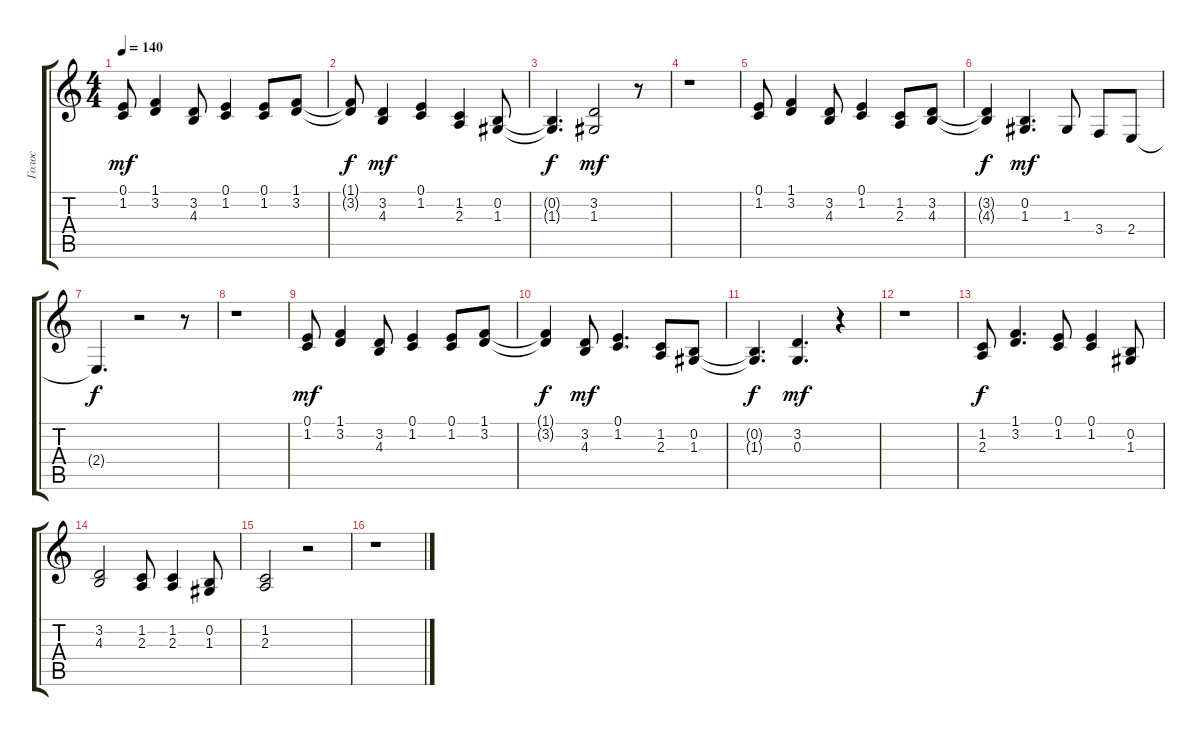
\track ("Голос" "Голос") {instrument tenorsax}
\staff {score tabs}
\tuning (E4 B3 G3 D3 A2 E2) {hide}
\ts (4 4)
\tempo 140
\clef g2
\ks c
(0.1 1.2).8{dy mf} (1.1 3.2).4 (3.2 4.3).8 (0.1 1.2).4 (0.1 1.2).8 (1.1 3.2).8 |
(1.1{t} 3.2{t}).8{dy f} (3.2 4.3).4{dy mf} (0.1 1.2).4 (1.2 2.3).4 (0.2 1.3).8 |
(0.2{t} 1.3{t}).4{d dy f} (3.2 1.3).2{dy mf} r.8 |
r.1 |
(0.1 1.2).8 (1.1 3.2).4 (3.2 4.3).8 (0.1 1.2).4 (1.2 2.3).8 (3.2 4.3).8 |
(3.2{t} 4.3{t}).4{dy f} (0.2 1.3).4{d dy mf} 1.3.8 3.4.8 2.4.8 |
2.4{t}.4{d dy f} r.2 r.8 |
r.1 |
(0.1 1.2).8{dy mf} (1.1 3.2).4 (3.2 4.3).8 (0.1 1.2).4 (0.1 1.2).8 (1.1 3.2).8 |
(1.1{t} 3.2{t}).4{dy f} (3.2 4.3).8{dy mf} (0.1 1.2).4{d} (1.2 2.3).8 (0.2 1.3).8 |
(0.2{t} 1.3{t}).4{d dy f} (3.2 0.3).4{d dy mf} r.4 |
r.1 |
(1.2 2.3).8{dy f} (1.1 3.2).4{d} (0.1 1.2).8 (0.1 1.2).4 (0.2 1.3).8 |
(3.2 4.3).2 (1.2 2.3).8 (1.2 2.3).4 (0.2 1.3).8 |
(1.2 2.3).2 r.2 |
r.1
